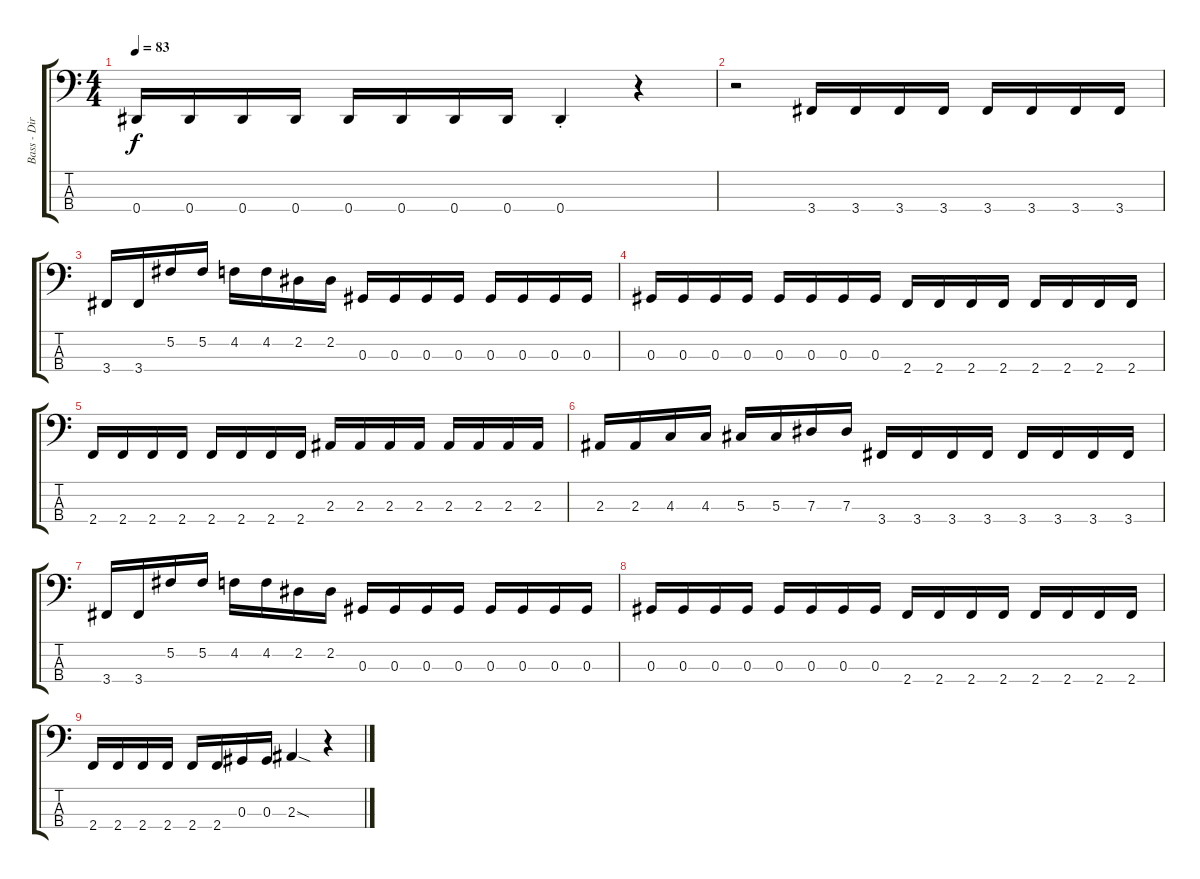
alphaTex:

\track ("Bass - Dirk Schlächter" "Bass - Dir") {instrument acousticguitarsteel}
\staff {score tabs}
\tuning (Gb2 Db2 Ab1 Eb1) {hide}
\ts (4 4)
\tempo 83
\clef f4
\ks c
0.4.16{dy f} 0.4.16 0.4.16 0.4.16 0.4.16 0.4.16 0.4.16 0.4.16 0.4{st}.4 r.4 |
r.2 3.4.16 3.4.16 3.4.16 3.4.16 3.4.16 3.4.16 3.4.16 3.4.16 |
3.4.16 3.4.16 5.2.16 5.2.16 4.2.16 4.2.16 2.2.16 2.2.16 0.3.16 0.3.16 0.3.16 0.3.16 0.3.16 0.3.16 0.3.16 0.3.16 |
0.3.16 0.3.16 0.3.16 0.3.16 0.3.16 0.3.16 0.3.16 0.3.16 2.4.16 2.4.16 2.4.16 2.4.16 2.4.16 2.4.16 2.4.16 2.4.16 |
2.4.16 2.4.16 2.4.16 2.4.16 2.4.16 2.4.16 2.4.16 2.4.16 2.3.16 2.3.16 2.3.16 2.3.16 2.3.16 2.3.16 2.3.16 2.3.16 |
2.3.16 2.3.16 4.3.16 4.3.16 5.3.16 5.3.16 7.3.16 7.3.16 3.4.16 3.4.16 3.4.16 3.4.16 3.4.16 3.4.16 3.4.16 3.4.16 |
3.4.16 3.4.16 5.2.16 5.2.16 4.2.16 4.2.16 2.2.16 2.2.16 0.3.16 0.3.16 0.3.16 0.3.16 0.3.16 0.3.16 0.3.16 0.3.16 |
0.3.16 0.3.16 0.3.16 0.3.16 0.3.16 0.3.16 0.3.16 0.3.16 2.4.16 2.4.16 2.4.16 2.4.16 2.4.16 2.4.16 2.4.16 2.4.16 |
2.4.16 2.4.16 2.4.16 2.4.16 2.4.16 2.4.16 0.3.16 0.3.16 2.3{sod}.4 r.4
